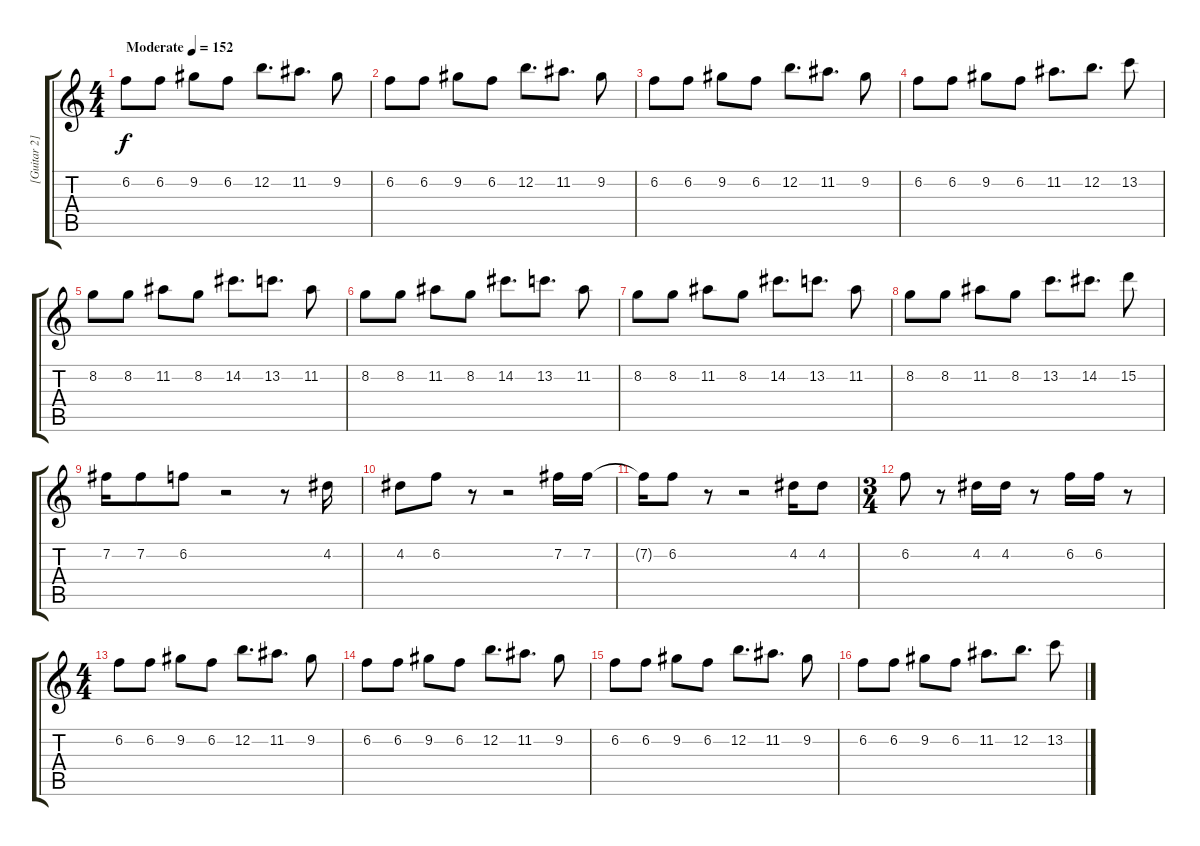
\track ("[Guitar 2]" "[Guitar 2]") {instrument distortionguitar}
\staff {score tabs}
\tuning (E4 B3 G3 D3 A2 E2) {hide}
\ts (4 4)
\tempo (152 "Moderate")
\clef g2
\ks c
6.2.8{dy f instrument distortionguitar} 6.2.8 9.2.8 6.2.8 12.2.8{d} 11.2.8{d} 9.2.8 |
6.2.8 6.2.8 9.2.8 6.2.8 12.2.8{d} 11.2.8{d} 9.2.8 |
6.2.8 6.2.8 9.2.8 6.2.8 12.2.8{d} 11.2.8{d} 9.2.8 |
6.2.8 6.2.8 9.2.8 6.2.8 11.2.8{d} 12.2.8{d} 13.2.8 |
8.2.8 8.2.8 11.2.8 8.2.8 14.2.8{d} 13.2.8{d} 11.2.8 |
8.2.8 8.2.8 11.2.8 8.2.8 14.2.8{d} 13.2.8{d} 11.2.8 |
8.2.8 8.2.8 11.2.8 8.2.8 14.2.8{d} 13.2.8{d} 11.2.8 |
8.2.8 8.2.8 11.2.8 8.2.8 13.2.8{d} 14.2.8{d} 15.2.8 |
7.2.16 7.2.8 6.2.8 r.2 r.8 4.2.16 |
4.2.8 6.2.8 r.8 r.2 7.2.16 7.2.16 |
7.2{t}.16 6.2.8 r.8 r.2 4.2.16 4.2.8 |
\ts (3 4)
6.2.8 r.8 4.2.16 4.2.16 r.8 6.2.16 6.2.16 r.8 |
\ts (4 4)
6.2.8 6.2.8 9.2.8 6.2.8 12.2.8{d} 11.2.8{d} 9.2.8 |
6.2.8 6.2.8 9.2.8 6.2.8 12.2.8{d} 11.2.8{d} 9.2.8 |
6.2.8 6.2.8 9.2.8 6.2.8 12.2.8{d} 11.2.8{d} 9.2.8 |
6.2.8 6.2.8 9.2.8 6.2.8 11.2.8{d} 12.2.8{d} 13.2.8
